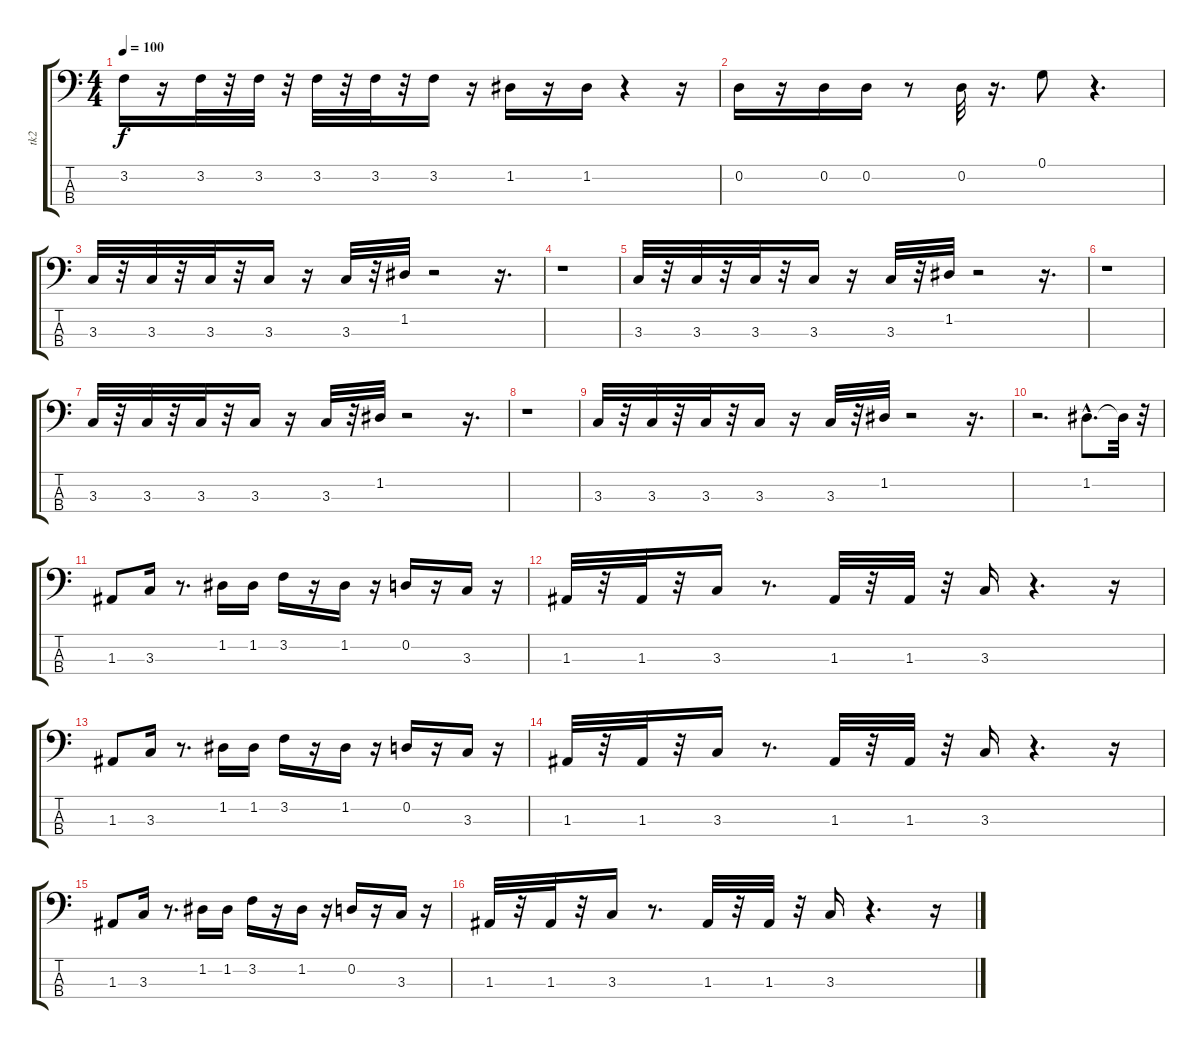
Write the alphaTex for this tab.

\track ("tk2" "tk2") {instrument fretlessbass}
\staff {score tabs}
\tuning (G2 D2 A1 E1) {hide}
\ts (4 4)
\tempo 100
\clef f4
\ks c
3.2.16{dy f} r.16 3.2.32 r.32 3.2.32 r.32 3.2.32 r.32 3.2.32 r.32 3.2.16 r.16 1.2.16 r.16 1.2.16 r.4 r.16 |
0.2.16 r.16 0.2.16 0.2.16 r.8 0.2.32 r.16{d} 0.1.8 r.4{d} |
3.3.32 r.32 3.3.32 r.32 3.3.32 r.32 3.3.16 r.16 3.3.32 r.32 1.2.32 r.2 r.16{d} |
r.1 |
3.3.32 r.32 3.3.32 r.32 3.3.32 r.32 3.3.16 r.16 3.3.32 r.32 1.2.32 r.2 r.16{d} |
r.1 |
3.3.32 r.32 3.3.32 r.32 3.3.32 r.32 3.3.16 r.16 3.3.32 r.32 1.2.32 r.2 r.16{d} |
r.1 |
3.3.32 r.32 3.3.32 r.32 3.3.32 r.32 3.3.16 r.16 3.3.32 r.32 1.2.32 r.2 r.16{d} |
r.2{d} 1.2{hac}.8{d} 1.2{t}.32 r.32 |
1.3.8 3.3.16 r.8{d} 1.2.16 1.2.16 3.2.16 r.16 1.2.16 r.16 0.2.16 r.16 3.3.16 r.16 |
1.3.32 r.32 1.3.32 r.32 3.3.16 r.8{d} 1.3.32 r.32 1.3.32 r.32 3.3.16 r.4{d} r.16 |
1.3.8 3.3.16 r.8{d} 1.2.16 1.2.16 3.2.16 r.16 1.2.16 r.16 0.2.16 r.16 3.3.16 r.16 |
1.3.32 r.32 1.3.32 r.32 3.3.16 r.8{d} 1.3.32 r.32 1.3.32 r.32 3.3.16 r.4{d} r.16 |
1.3.8 3.3.16 r.8{d} 1.2.16 1.2.16 3.2.16 r.16 1.2.16 r.16 0.2.16 r.16 3.3.16 r.16 |
1.3.32 r.32 1.3.32 r.32 3.3.16 r.8{d} 1.3.32 r.32 1.3.32 r.32 3.3.16 r.4{d} r.16
